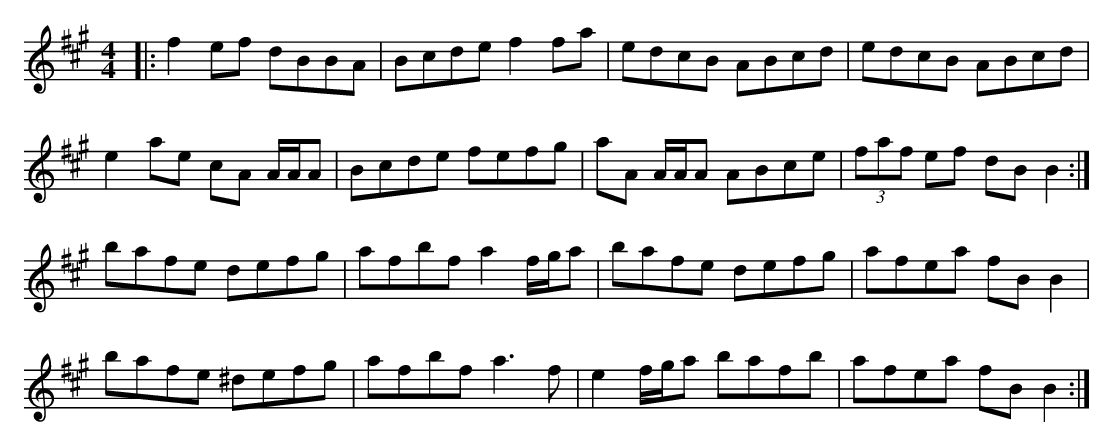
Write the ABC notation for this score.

X:1
M:4/4
K:Bdor
|:f2 ef dBBA|Bcde f2 fa|edcB ABcd|edcB ABcd|
e2 ae cA A/A/A|Bcde fefg|aA A/A/A ABce|(3faf ef dBB2:|
bafe defg|afbf a2 f/g/a|bafe defg|afea fB B2|
bafe ^defg|afbf a3 f|e2 f/g/a bafb|afea fBB2:|
